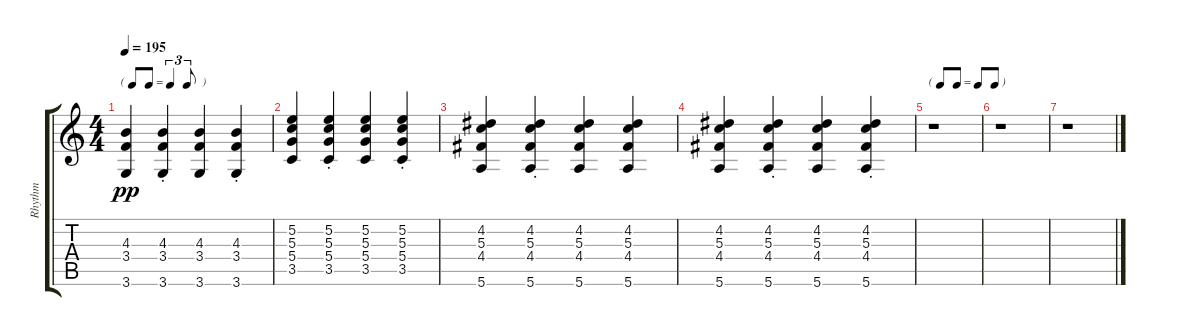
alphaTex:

\track ("Rhythm" "Rhythm") {instrument acousticguitarsteel}
\staff {score tabs}
\tuning (E4 B3 G3 D3 A2 E2) {hide}
\ts (4 4)
\tf triplet8th
\tempo 195
\clef g2
\ks c
(4.3 3.4 3.6).4{dy pp} (4.3{st} 3.4{st} 3.6{st}).4 (4.3 3.4 3.6).4 (4.3{st} 3.4{st} 3.6{st}).4 |
(5.2 5.3 5.4 3.5).4 (5.2{st} 5.3{st} 5.4{st} 3.5{st}).4 (5.2 5.3 5.4 3.5).4 (5.2{st} 5.3{st} 5.4{st} 3.5{st}).4 |
(4.2 5.3 4.4 5.6).4 (4.2{st} 5.3{st} 4.4{st} 5.6{st}).4 (4.2 5.3 4.4 5.6).4 (4.2 5.3 4.4 5.6).4 |
(4.2 5.3 4.4 5.6).4 (4.2{st} 5.3{st} 4.4{st} 5.6{st}).4 (4.2 5.3 4.4 5.6).4 (4.2{st} 5.3{st} 4.4{st} 5.6{st}).4 |
\tf none
r.1 |
r.1 |
r.1
